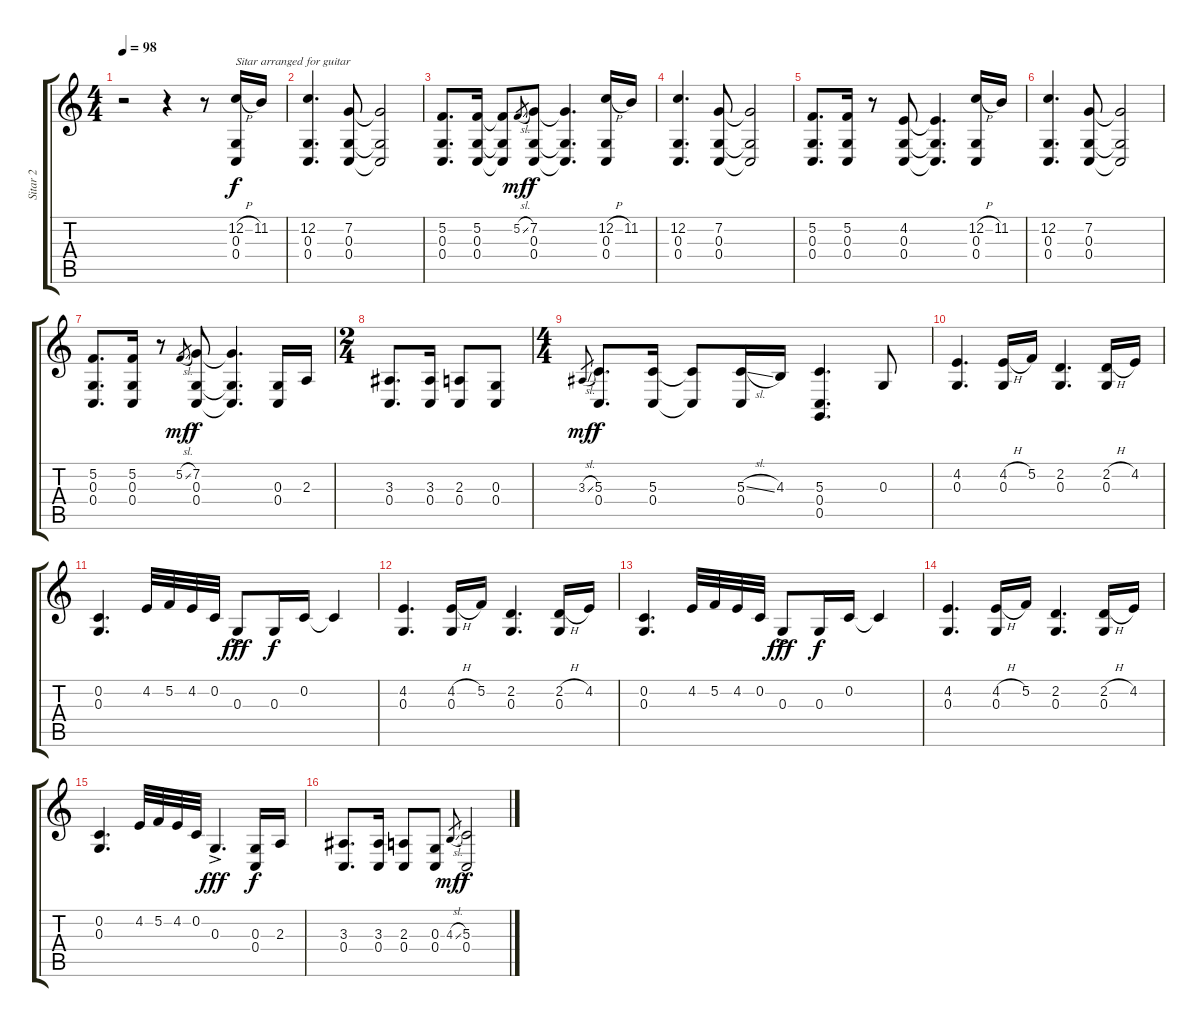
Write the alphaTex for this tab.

\track ("Sitar 2" "Sitar 2") {instrument sitar}
\staff {score tabs}
\tuning (D4 C4 G3 C3 G2 C2) {hide}
\ts (4 4)
\tempo 98
\clef g2
\ks c
r.2{dy f} r.4 r.8 (12.2{h} 0.3 0.4).16{txt "Sitar arranged for guitar"} 11.2.16 |
(12.2 0.3 0.4).4{d} (7.2 0.3 0.4).8 (7.2{t} 0.3{t} 0.4{t}).2 |
(5.2 0.3 0.4).8{d} (5.2 0.3 0.4).16 (5.2{t} 0.3{t} 0.4{t}).8 5.2{sl}.8{gr dy mf} (7.2 0.3 0.4).8{dy f} (7.2{t} 0.3{t} 0.4{t}).4{d} (12.2{h} 0.3 0.4).16 11.2.16 |
(12.2 0.3 0.4).4{d} (7.2 0.3 0.4).8 (7.2{t} 0.3{t} 0.4{t}).2 |
(5.2 0.3 0.4).8{d} (5.2 0.3 0.4).16 r.8 (4.2 0.3 0.4).8 (4.2{t} 0.3{t} 0.4{t}).4{d} (12.2{h} 0.3 0.4).16 11.2.16 |
(12.2 0.3 0.4).4{d} (7.2 0.3 0.4).8 (7.2{t} 0.3{t} 0.4{t}).2 |
(5.2 0.3 0.4).8{d} (5.2 0.3 0.4).16 r.8 5.2{sl}.8{gr dy mf} (7.2 0.3 0.4).8{dy f} (7.2{t} 0.3{t} 0.4{t}).4{d} (0.3 0.4).16 2.3.16 |
\ts (2 4)
(3.3 0.4).8{d} (3.3 0.4).16 (2.3 0.4).8 (0.3 0.4).8 |
\ts (4 4)
3.3{sl}.8{gr dy mf} (5.3 0.4).8{d dy f} (5.3 0.4).16 (5.3{t} 0.4{t}).8 (5.3{sl} 0.4).16 4.3.16 (5.3 0.4 0.5).4{d} 0.3.8 |
(4.2 0.3).4{d} (4.2{h} 0.3).16 5.2.16 (2.2 0.3).4{d} (2.2{h} 0.3).16 4.2.16 |
(0.2 0.3).4{d} 4.2.32 5.2.32 4.2.32 0.2.32 0.3{ac}.8{dy fff} 0.3.16{dy f} 0.2.16 0.2{t}.4 |
(4.2 0.3).4{d} (4.2{h} 0.3).16 5.2.16 (2.2 0.3).4{d} (2.2{h} 0.3).16 4.2.16 |
(0.2 0.3).4{d} 4.2.32 5.2.32 4.2.32 0.2.32 0.3{ac}.8{dy fff} 0.3.16{dy f} 0.2.16 0.2{t}.4 |
(4.2 0.3).4{d} (4.2{h} 0.3).16 5.2.16 (2.2 0.3).4{d} (2.2{h} 0.3).16 4.2.16 |
(0.2 0.3).4{d} 4.2.32 5.2.32 4.2.32 0.2.32 0.3{ac}.4{d dy fff} (0.3 0.4).16{dy f} 2.3.16 |
(3.3 0.4).8{d} (3.3 0.4).16 (2.3 0.4).8 (0.3 0.4).8 4.3{sl}.8{gr dy mf} (5.3 0.4).2{dy f}
